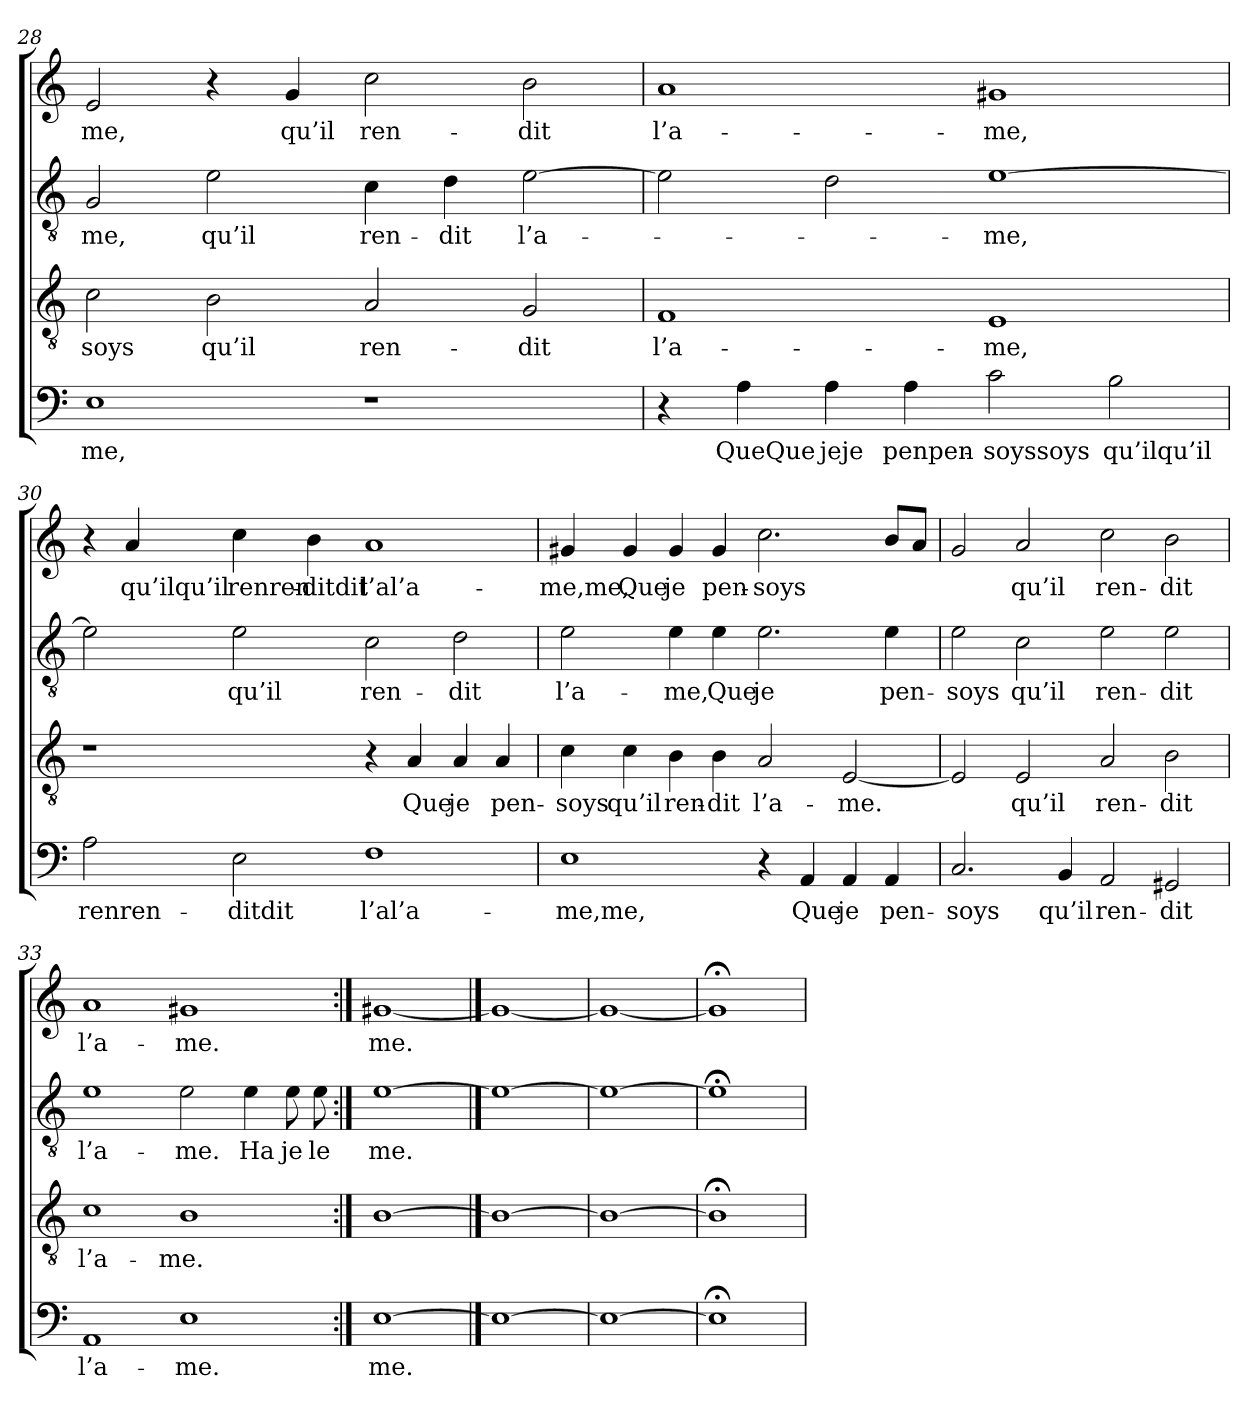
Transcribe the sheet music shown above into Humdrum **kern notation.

**kern	**text	**kern	**text	**kern	**text	**kern	**text
*part4	*part4	*part3	*part3	*part2	*part2	*part1	*part1
*staff4	*staff4	*staff3	*staff3	*staff2	*staff2	*staff1	*staff1
*clefF4	*	*clefGv2	*	*clefGv2	*	*clefG2	*
*k[]	*	*k[]	*	*k[]	*	*k[]	*
=28	=28	=28	=28	=28	=28	=28	=28
1E	-me,	2c	-soys	2G	-me,	2e	-me,
.	.	2B	qu’il	2e	qu’il	4r	.
.	.	.	.	.	.	4g	qu’il
1r	.	2A	ren-	4c	ren-	2cc	ren-
.	.	.	.	4d	-dit	.	.
.	.	2G	-dit	[2e	l’a-	2b	-dit
=29	=29	=29	=29	=29	=29	=29	=29
4r	.	1F	l’a-	2e]	.	1a	l’a-
4A	QueQue	.	.	.	.	.	.
4A	jeje	.	.	2d	.	.	.
4A	penpen-	.	.	.	.	.	.
2c	-soyssoys	1E	-me,	[1e	-me,	1g#X	-me,
2B	qu’ilqu’il	.	.	.	.	.	.
!!LO:LB:g=z
=30	=30	=30	=30	=30	=30	=30	=30
2A	renren-	1r	.	2e]	.	4r	.
.	.	.	.	.	.	4a	qu’ilqu’il
2E	-ditdit	.	.	2e	qu’il	4cc	renren-
.	.	.	.	.	.	4b	-ditdit
1F	l’al’a-	4r	.	2c	ren-	1a	l’al’a-
.	.	4A	Que	.	.	.	.
.	.	4A	je	2d	-dit	.	.
.	.	4A	pen-	.	.	.	.
=31	=31	=31	=31	=31	=31	=31	=31
1E	-me,me,	4c	-soys	2e	l’a-	4g#X	-me,me,
.	.	4c	qu’il	.	.	4g#	Que
.	.	4B	ren-	4e	-me,	4g#	je
.	.	4B	-dit	4e	Que	4g#	pen-
4r	.	2A	l’a-	2.e	je	2.cc	-soys
4AA	Que	.	.	.	.	.	.
4AA	je	[2E	-me.	.	.	.	.
4AA	pen-	.	.	4e	pen-	8bL	.
.	.	.	.	.	.	8aJ	.
=32	=32	=32	=32	=32	=32	=32	=32
2.C	-soys	2E]	.	2e	-soys	2g	.
.	.	2E	qu’il	2c	qu’il	2a	qu’il
4BB	qu’il	.	.	.	.	.	.
2AA	ren-	2A	ren-	2e	ren-	2cc	ren-
2GG#X	-dit	2B	-dit	2e	-dit	2b	-dit
=33	=33	=33	=33	=33	=33	=33	=33
1AA	l’a-	1c	l’a-	1e	l’a-	1a	l’a-
1E	-me.	1B	-me.	2e	-me.	1g#X	-me.
.	.	.	.	4e	Ha	.	.
.	.	.	.	8e	je	.	.
.	.	.	.	8e	le	.	.
=34:|!	=34:|!	=34:|!	=34:|!	=34:|!	=34:|!	=34:|!	=34:|!
[1E	- me.	[1B	.	[1e	- me.	[1g#X	- me.
==35	==35	==35	==35	==35	==35	==35	==35
1E_	.	1B_	.	1e_	.	1g#_	.
=36	=36	=36	=36	=36	=36	=36	=36
1E_	.	1B_	.	1e_	.	1g#_	.
=37	=37	=37	=37	=37	=37	=37	=37
1E;<]	.	1B;<]	.	1e;<]	.	1g#;<]	.
=	=	=	=	=	=	=	=
*-	*-	*-	*-	*-	*-	*-	*-
